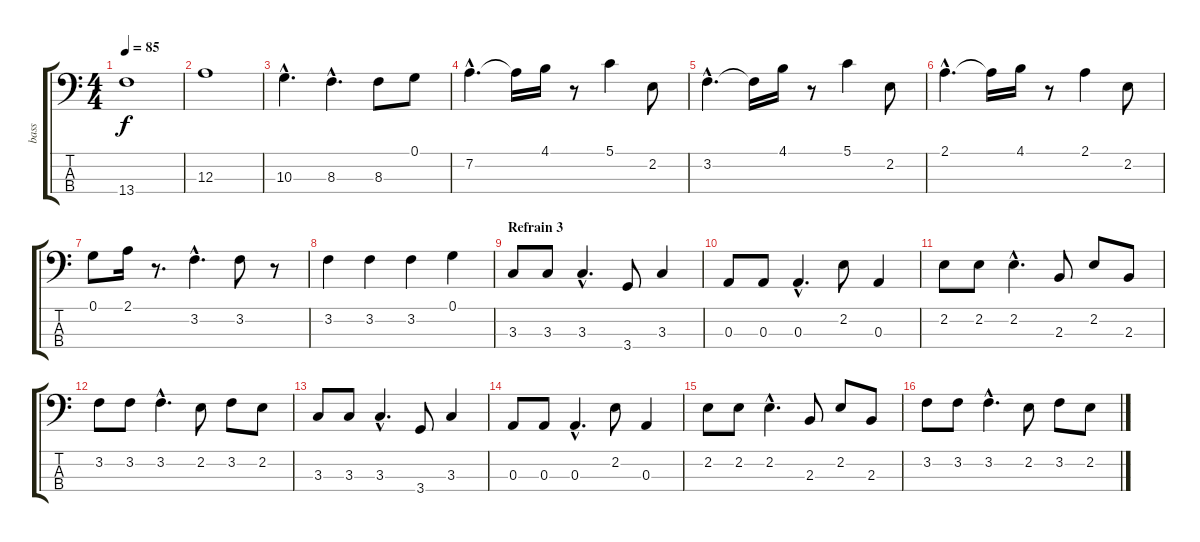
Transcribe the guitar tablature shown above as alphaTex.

\track ("bass" "bass") {instrument electricbassfinger}
\staff {score tabs}
\tuning (G2 D2 A1 E1) {hide}
\ts (4 4)
\tempo 85
\clef f4
\ks c
13.4.1{dy f} |
12.3.1 |
10.3{hac}.4{d} 8.3{hac}.4{d} 8.3.8 0.1.8 |
7.2{hac}.4{d} 7.2{t}.16 4.1.16 r.8 5.1.4 2.2.8 |
3.2{hac}.4{d} 3.2{t}.16 4.1.16 r.8 5.1.4 2.2.8 |
2.1{hac}.4{d} 2.1{t}.16 4.1.16 r.8 2.1.4 2.2.8 |
0.1.8 2.1.16 r.8{d} 3.2{hac}.4{d} 3.2.8 r.8 |
3.2.4 3.2.4 3.2.4 0.1.4 |
\section ("" "Refrain 3")
3.3.8 3.3.8 3.3{hac}.4{d} 3.4.8 3.3.4 |
0.3.8 0.3.8 0.3{hac}.4{d} 2.2.8 0.3.4 |
2.2.8 2.2.8 2.2{hac}.4{d} 2.3.8 2.2.8 2.3.8 |
3.2.8 3.2.8 3.2{hac}.4{d} 2.2.8 3.2.8 2.2.8 |
3.3.8 3.3.8 3.3{hac}.4{d} 3.4.8 3.3.4 |
0.3.8 0.3.8 0.3{hac}.4{d} 2.2.8 0.3.4 |
2.2.8 2.2.8 2.2{hac}.4{d} 2.3.8 2.2.8 2.3.8 |
3.2.8 3.2.8 3.2{hac}.4{d} 2.2.8 3.2.8 2.2.8
